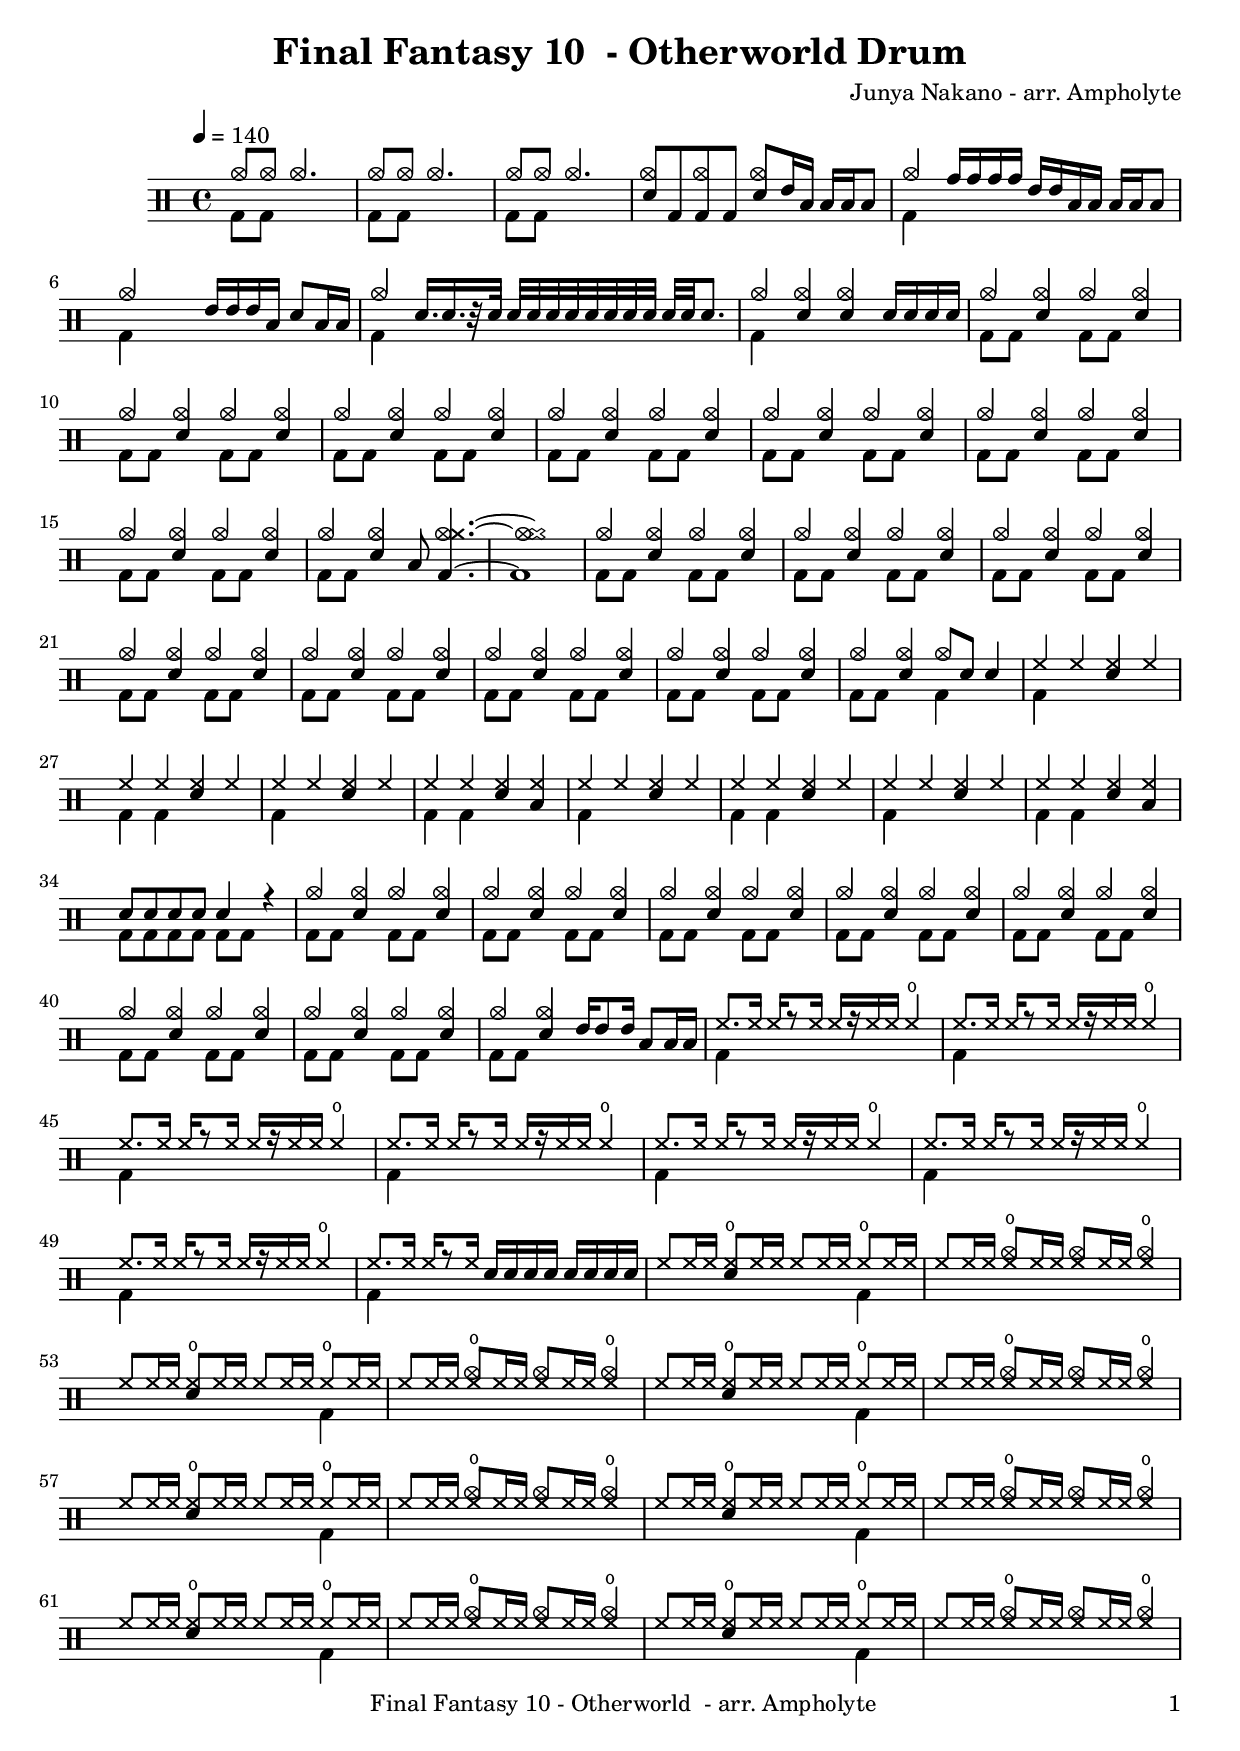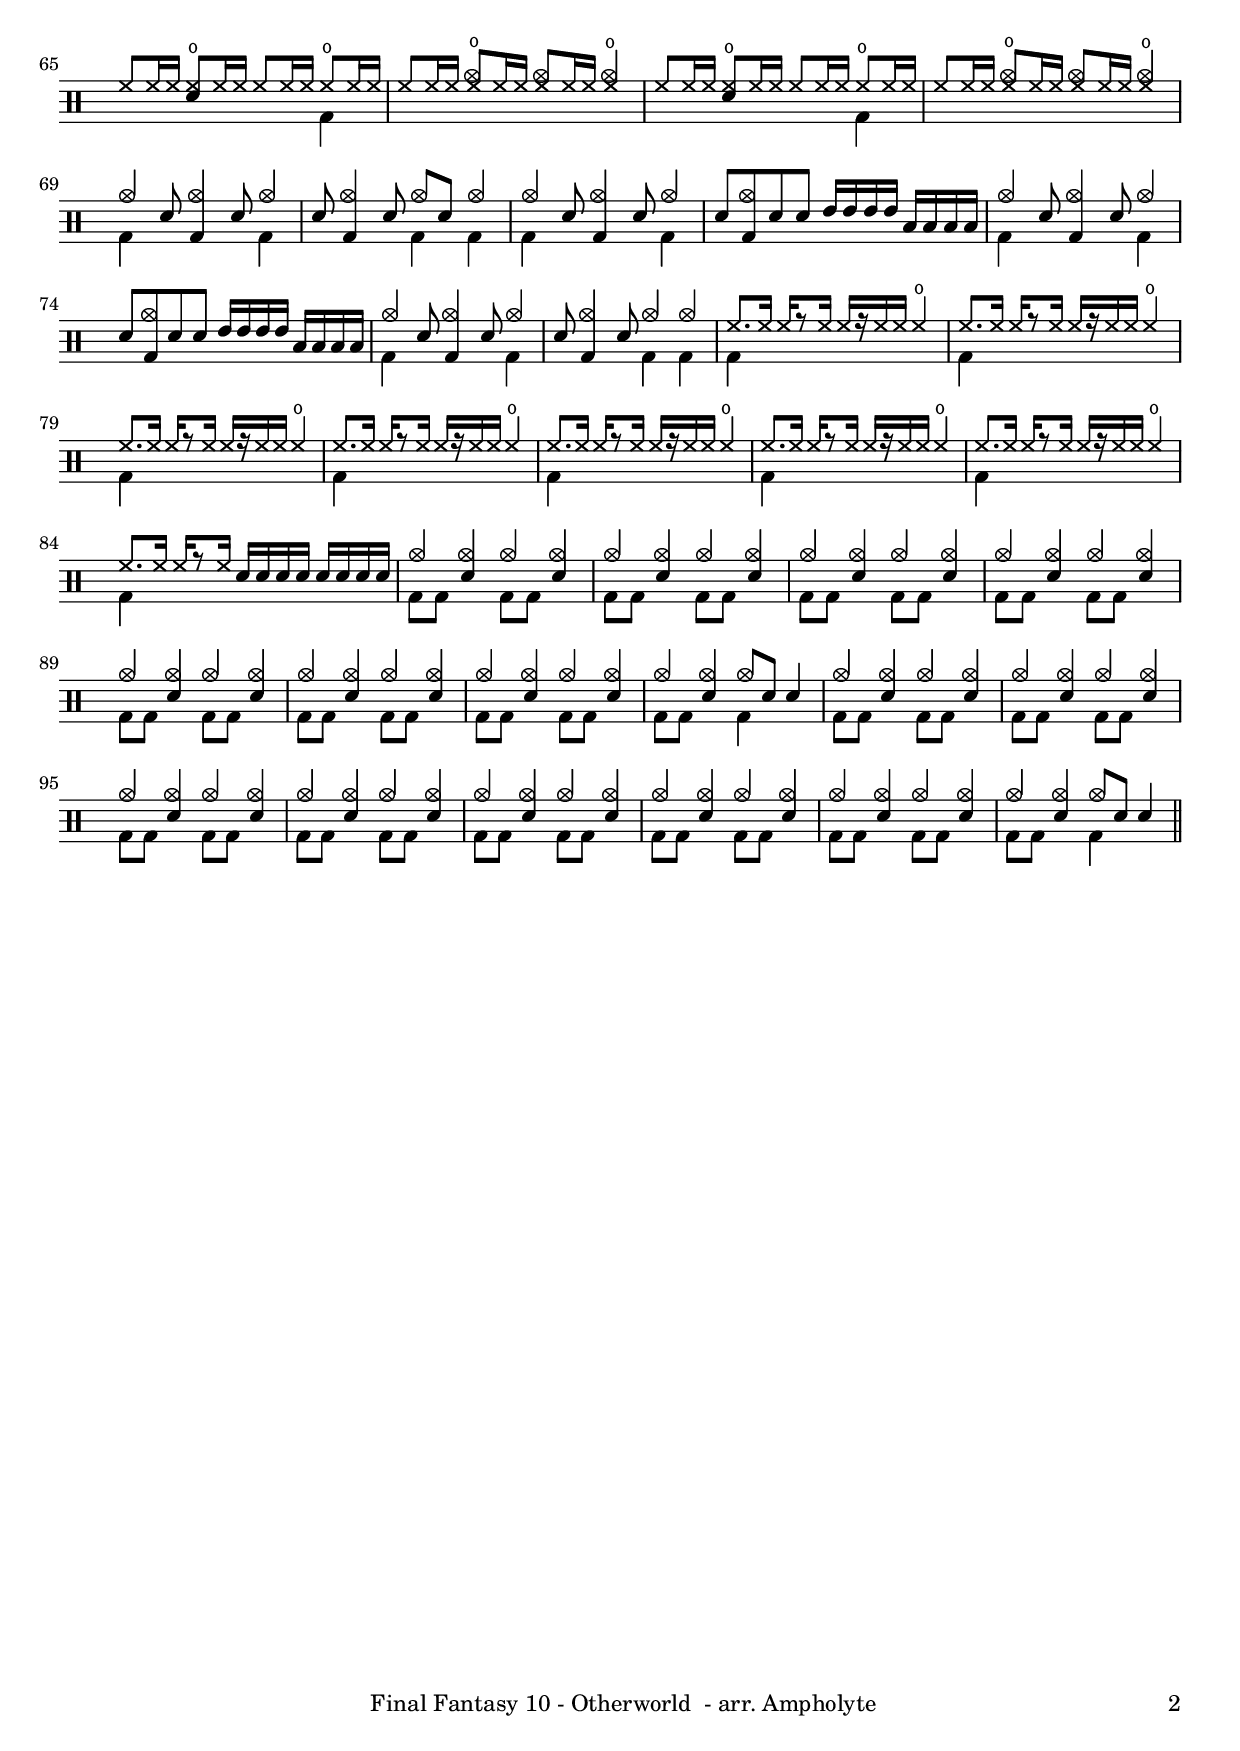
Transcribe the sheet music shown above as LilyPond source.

\version "2.12.3"

%{
  frappe baguette : ss
  grosse caisse : bd
  caisse claire : sn
  tom aigu : tomh
  tom medium : tommh
  tom basse : toml
  charleston : hh
  charleston ouvert : hho
  charleston mi-ouvert : hhho
  charleston ferme : hh
  pedale charleston : hhp
  crach :  cymc
  ride : cymcb

  %}

  \header {
    title = "Final Fantasy 10  - Otherworld Drum"
    composer = "Junya Nakano - arr. Ampholyte"

  }

  \paper {
    print-page-number = ##t
    print-first-page-number = ##t
    oddHeaderMarkup = \markup \null
    evenHeaderMarkup = \markup \null
    oddFooterMarkup = \markup {
      \fill-line {
        \on-the-fly \print-page-number-check-first
        \fromproperty #'header:" Final Fantasy 10 - Otherworld  - arr. Ampholyte"
        \fromproperty #'page:page-number-string
      }
    }
    evenFooterMarkup = \oddFooterMarkup

    % Pour reduire sur une seule page

    % system-system-spacing = #'((basic-distance . 0.1) (padding . 0))
    % ragged-last-bottom = ##f
    % ragged-bottom = ##f
  }

  \score {

    \new DrumStaff 
    << 
      \new DrumVoice = "1" { s1 *1 } % voix du haut (une mesure)
      \new DrumVoice = "2" { s1 *1 } % voix du bas (une mesure)
      \drummode 
      { 
        %#(override-auto-beam-setting '(end * * 4 4) 3 4) 
        %#(override-auto-beam-setting '(end * * 4 4) 1 4)
        % Les deux lignes precedentes permettent de
        % grouper les croches par deux au lieu de
        % quatre dans la configuration par defaut.

        << 
          \tempo 4 = 140 
          {
            \repeat volta 2 {
              cymc8 cymc cymc2.
              cymc8 cymc cymc2.
              cymc8 cymc cymc2.
              <cymc sn>8 bd <cymc bd> bd <cymc sn> tommh16 toml toml toml toml8
              cymc4 tomh16 tomh tomh tomh tommh tommh toml toml toml toml toml8
              cymc2 tommh16 tommh tommh toml sn8 toml16 toml
              cymc4 sn16.[ sn16. r32 sn32] sn[ sn sn sn sn sn sn sn] sn[ sn sn8.]

              % Mesure 8
              cymc4 <cymc sn> <cymc sn> sn16 sn sn sn
              cymc4 <cymc sn> cymc <cymc sn>
              cymc4 <cymc sn> cymc <cymc sn>
              cymc4 <cymc sn> cymc <cymc sn>
              cymc4 <cymc sn> cymc <cymc sn>
              cymc4 <cymc sn> cymc <cymc sn>
              cymc4 <cymc sn> cymc <cymc sn>
              cymc4 <cymc sn> cymc <cymc sn>
              cymc4 <cymc sn> toml8 <cymc cymr bd>4.~
              <cymc cymr bd>1

              % Mesure 18
              cymc4 <cymc sn> cymc <cymc sn>
              cymc4 <cymc sn> cymc <cymc sn>
              cymc4 <cymc sn> cymc <cymc sn>
              cymc4 <cymc sn> cymc <cymc sn>
              cymc4 <cymc sn> cymc <cymc sn>
              cymc4 <cymc sn> cymc <cymc sn>
              cymc4 <cymc sn> cymc <cymc sn>
              cymc4 <cymc sn> cymc8 sn sn4

              % Mesure 26
              hh4 hh <hh sn> hh
              hh4 hh <hh sn> hh
              hh4 hh <hh sn> hh
              hh4 hh <hh sn> <hh toml>
              hh4 hh <hh sn> hh
              hh4 hh <hh sn> hh
              hh4 hh <hh sn> hh
              hh4 hh <hh sn> <toml hh>
              sn8 sn sn sn sn4 r

              % Mesure 35
              cymc4 <cymc sn> cymc <cymc sn>
              cymc4 <cymc sn> cymc <cymc sn>
              cymc4 <cymc sn> cymc <cymc sn>
              cymc4 <cymc sn> cymc <cymc sn>
              cymc4 <cymc sn> cymc <cymc sn>
              cymc4 <cymc sn> cymc <cymc sn>
              cymc4 <cymc sn> cymc <cymc sn>
              cymc4 <cymc sn> tommh16 tommh8 tommh16 toml8[ toml16 toml]

              % Mesure 43
              \repeat unfold 7 {
                hh8. hh16 hh16[ r8 hh16] hh16[ r hh hh] hho4
              }

              hh8. hh16 hh16[ r8 hh16] sn16 sn sn sn sn sn sn sn

              % Mesure 51
              \repeat unfold 9 {
                hh8 hh16 hh <hho sn>8 hh16 hh hh8 hh16 hh hho8 hh16 hh
                hh8 hh16 hh <hho cymc>8 hh16 hh <hh cymc>8 hh16 hh <hho cymc>4
              }

              % Mesure 69
              cymc4 sn8 <cymc bd>4 sn8 cymc4 
              sn8 <cymc bd>4 sn8 cymc8 sn cymc4
              cymc4 sn8 <cymc bd>4 sn8 cymc4
              sn8 <cymc bd> sn sn tommh16 tommh tommh tommh toml toml toml toml
              cymc4 sn8 <cymc bd>4 sn8 cymc4 
              sn8 <cymc bd> sn sn tommh16 tommh tommh tommh toml toml toml toml
              cymc4 sn8 <cymc bd>4 sn8 cymc4 
              sn8 <cymc bd>4 sn8 cymc4 cymc4

              % Mesure 77
              \repeat unfold 7 {
                hh8. hh16 hh[ r8 hh16] hh[ r hh hh] hho4
              }

              hh8. hh16 hh[ r8 hh16] sn sn sn sn sn sn sn sn

              % Mesure 85
              \repeat unfold 2 {
                \repeat unfold 7 {
                  cymc4 <cymc sn> cymc <cymc sn>
                }
                cymc4 <cymc sn> cymc8 sn sn4

              }


              \bar "||"

            }

          } 
          \\ 
          { 
            \repeat volta 2 {
              bd8 bd s2.
              bd8 bd s2.
              bd8 bd s2.
              s1
              bd4 s2.
              bd4 s2.
              bd4 s2.


              % Mesure 8
              bd4 s2.
              bd8 bd s4 bd8 bd s4
              bd8 bd s4 bd8 bd s4
              bd8 bd s4 bd8 bd s4
              bd8 bd s4 bd8 bd s4
              bd8 bd s4 bd8 bd s4
              bd8 bd s4 bd8 bd s4
              bd8 bd s4 bd8 bd s4
              bd8 bd s2.
              s1

              % Mesure 18
              bd8 bd s4 bd8 bd8 s4
              bd8 bd s4 bd8 bd8 s4
              bd8 bd s4 bd8 bd8 s4
              bd8 bd s4 bd8 bd8 s4
              bd8 bd s4 bd8 bd8 s4
              bd8 bd s4 bd8 bd8 s4
              bd8 bd s4 bd8 bd8 s4
              bd8 bd s4 bd4 s4

              % Mesure 26
              bd4 s2.
              bd4 bd s2
              bd4 s2.
              bd4 bd s2
              bd4 s2.
              bd4 bd s2
              bd4 s2.
              bd4 bd s2
              bd8 bd bd bd bd bd s4

              % Mesure 35
              bd8 bd s4 bd8 bd s4
              bd8 bd s4 bd8 bd s4
              bd8 bd s4 bd8 bd s4
              bd8 bd s4 bd8 bd s4
              bd8 bd s4 bd8 bd s4
              bd8 bd s4 bd8 bd s4
              bd8 bd s4 bd8 bd s4
              bd8 bd s2.

              % Mesure 43
              \repeat unfold 8 {
                bd4 s2.
              }

              % Mesure 51
              \repeat unfold 9 {
                s2. bd4
                s1
              }

              % Mesure 69
              bd4 s2 bd4
              s2 bd4 bd
              bd4 s2 bd4
              s1
              bd4 s2 bd4
              s1
              bd4 s2 bd4
              s2 bd4 bd

              % Mesure 77
              \repeat unfold 8 {
                bd4 s2.
              }

              % Mesure 85
              \repeat unfold 2 {
                \repeat unfold 7 {
                  bd8 bd s4 bd8 bd s4
                }
                bd8 bd s4 bd4 s4
              }


            }
          } 

        >>

      } 
    >>

  }
